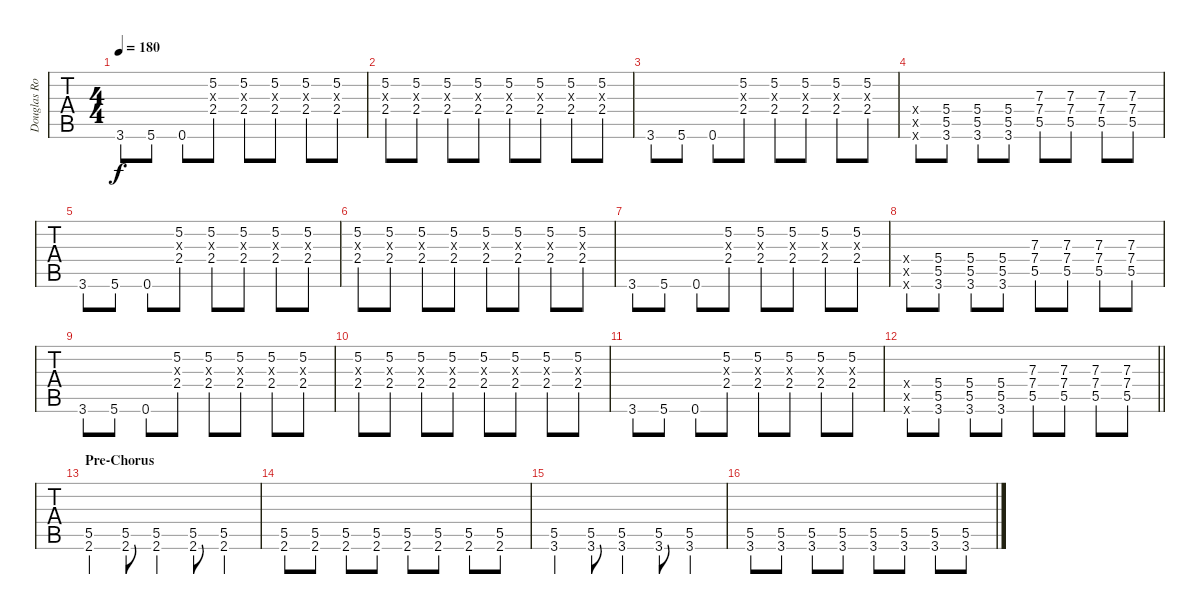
\track ("Douglas Robb (Lead Guitar)" "Douglas Ro") {instrument distortionguitar}
\staff {tabs}
\tuning (E4 B3 G3 D3 A2 E2) {hide}
\ts (4 4)
\tempo 180
\clef g2
\ks c
3.6.8{dy f} 5.6.8 0.6.8 (5.2 0.3{x} 2.4).8 (5.2 0.3{x} 2.4).8 (5.2 0.3{x} 2.4).8 (5.2 0.3{x} 2.4).8 (5.2 0.3{x} 2.4).8 |
(5.2 0.3{x} 2.4).8 (5.2 0.3{x} 2.4).8 (5.2 0.3{x} 2.4).8 (5.2 0.3{x} 2.4).8 (5.2 0.3{x} 2.4).8 (5.2 0.3{x} 2.4).8 (5.2 0.3{x} 2.4).8 (5.2 0.3{x} 2.4).8 |
3.6.8 5.6.8 0.6.8 (5.2 0.3{x} 2.4).8 (5.2 0.3{x} 2.4).8 (5.2 0.3{x} 2.4).8 (5.2 0.3{x} 2.4).8 (5.2 0.3{x} 2.4).8 |
(0.4{x} 0.5{x} 0.6{x}).8 (5.4 5.5 3.6).8 (5.4 5.5 3.6).8 (5.4 5.5 3.6).8 (7.3 7.4 5.5).8 (7.3 7.4 5.5).8 (7.3 7.4 5.5).8 (7.3 7.4 5.5).8 |
3.6.8 5.6.8 0.6.8 (5.2 0.3{x} 2.4).8 (5.2 0.3{x} 2.4).8 (5.2 0.3{x} 2.4).8 (5.2 0.3{x} 2.4).8 (5.2 0.3{x} 2.4).8 |
(5.2 0.3{x} 2.4).8 (5.2 0.3{x} 2.4).8 (5.2 0.3{x} 2.4).8 (5.2 0.3{x} 2.4).8 (5.2 0.3{x} 2.4).8 (5.2 0.3{x} 2.4).8 (5.2 0.3{x} 2.4).8 (5.2 0.3{x} 2.4).8 |
3.6.8 5.6.8 0.6.8 (5.2 0.3{x} 2.4).8 (5.2 0.3{x} 2.4).8 (5.2 0.3{x} 2.4).8 (5.2 0.3{x} 2.4).8 (5.2 0.3{x} 2.4).8 |
(0.4{x} 0.5{x} 0.6{x}).8 (5.4 5.5 3.6).8 (5.4 5.5 3.6).8 (5.4 5.5 3.6).8 (7.3 7.4 5.5).8 (7.3 7.4 5.5).8 (7.3 7.4 5.5).8 (7.3 7.4 5.5).8 |
3.6.8 5.6.8 0.6.8 (5.2 0.3{x} 2.4).8 (5.2 0.3{x} 2.4).8 (5.2 0.3{x} 2.4).8 (5.2 0.3{x} 2.4).8 (5.2 0.3{x} 2.4).8 |
(5.2 0.3{x} 2.4).8 (5.2 0.3{x} 2.4).8 (5.2 0.3{x} 2.4).8 (5.2 0.3{x} 2.4).8 (5.2 0.3{x} 2.4).8 (5.2 0.3{x} 2.4).8 (5.2 0.3{x} 2.4).8 (5.2 0.3{x} 2.4).8 |
3.6.8 5.6.8 0.6.8 (5.2 0.3{x} 2.4).8 (5.2 0.3{x} 2.4).8 (5.2 0.3{x} 2.4).8 (5.2 0.3{x} 2.4).8 (5.2 0.3{x} 2.4).8 |
\barLineRight lightlight
(0.4{x} 0.5{x} 0.6{x}).8 (5.4 5.5 3.6).8 (5.4 5.5 3.6).8 (5.4 5.5 3.6).8 (7.3 7.4 5.5).8 (7.3 7.4 5.5).8 (7.3 7.4 5.5).8 (7.3 7.4 5.5).8 |
\section ("" "Pre-Chorus")
(5.5 2.6).4 (5.5 2.6).8 (5.5 2.6).4 (5.5 2.6).8 (5.5 2.6).4 |
(5.5 2.6).8 (5.5 2.6).8 (5.5 2.6).8 (5.5 2.6).8 (5.5 2.6).8 (5.5 2.6).8 (5.5 2.6).8 (5.5 2.6).8 |
(5.5 3.6).4 (5.5 3.6).8 (5.5 3.6).4 (5.5 3.6).8 (5.5 3.6).4 |
(5.5 3.6).8 (5.5 3.6).8 (5.5 3.6).8 (5.5 3.6).8 (5.5 3.6).8 (5.5 3.6).8 (5.5 3.6).8 (5.5 3.6).8
